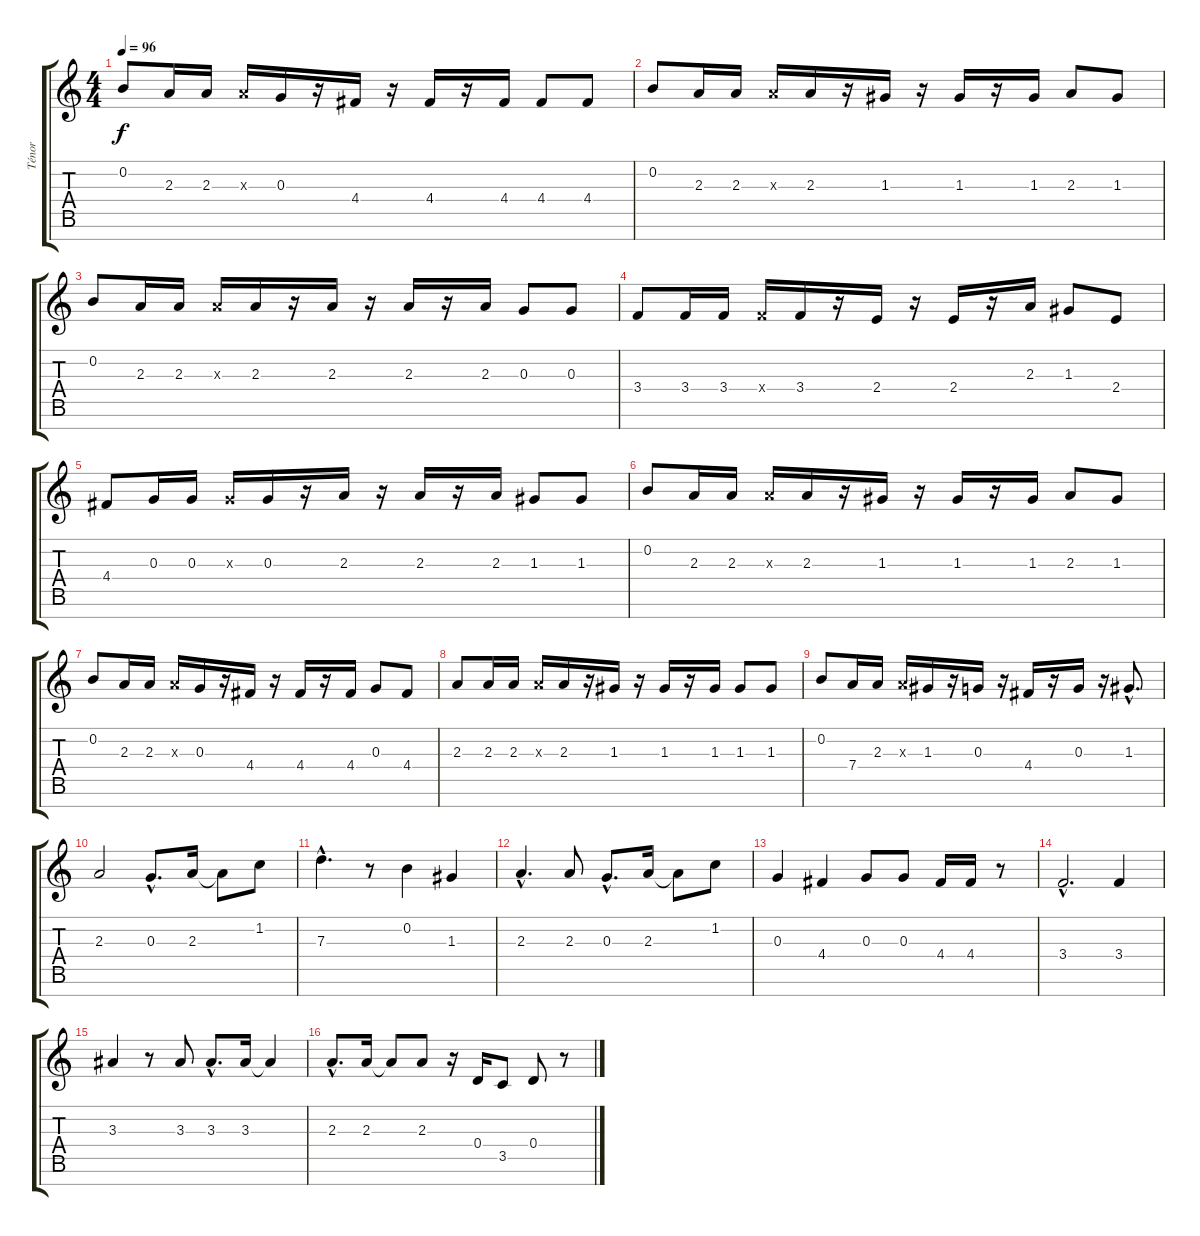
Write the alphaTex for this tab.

\track ("Ténor" "Ténor") {instrument acousticguitarnylon}
\staff {score tabs}
\tuning (E4 B3 G3 D3 A2 E2 B1) {hide}
\ts (4 4)
\tempo 96
\clef g2
\ks c
0.2.8{dy f} 2.3.16 2.3.16 2.3{x}.16 0.3.16 r.16 4.4.16 r.16 4.4.16 r.16 4.4.16 4.4.8 4.4.8 |
0.2.8 2.3.16 2.3.16 2.3{x}.16 2.3.16 r.16 1.3.16 r.16 1.3.16 r.16 1.3.16 2.3.8 1.3.8 |
0.2.8 2.3.16 2.3.16 2.3{x}.16 2.3.16 r.16 2.3.16 r.16 2.3.16 r.16 2.3.16 0.3.8 0.3.8 |
3.4.8 3.4.16 3.4.16 3.4{x}.16 3.4.16 r.16 2.4.16 r.16 2.4.16 r.16 2.3.16 1.3.8 2.4.8 |
4.4.8 0.3.16 0.3.16 0.3{x}.16 0.3.16 r.16 2.3.16 r.16 2.3.16 r.16 2.3.16 1.3.8 1.3.8 |
0.2.8 2.3.16 2.3.16 2.3{x}.16 2.3.16 r.16 1.3.16 r.16 1.3.16 r.16 1.3.16 2.3.8 1.3.8 |
0.2.8 2.3.16 2.3.16 2.3{x}.16 0.3.16 r.16 4.4.16 r.16 4.4.16 r.16 4.4.16 0.3.8 4.4.8 |
2.3.8 2.3.16 2.3.16 2.3{x}.16 2.3.16 r.16 1.3.16 r.16 1.3.16 r.16 1.3.16 1.3.8 1.3.8 |
0.2.8 7.4.16 2.3.16 2.3{x}.16 1.3.16 r.16 0.3.16 r.16 4.4.16 r.16 0.3.16 r.16 1.3{hac}.8{d} |
2.3.2 0.3{hac}.8{d} 2.3.16 2.3{t}.8 1.2.8 |
7.3{hac}.4{d} r.8 0.2.4 1.3.4 |
2.3{hac}.4{d} 2.3.8 0.3{hac}.8{d} 2.3.16 2.3{t}.8 1.2.8 |
0.3.4 4.4.4 0.3.8 0.3.8 4.4.16 4.4.16 r.8 |
3.4{hac}.2{d} 3.4.4 |
3.3.4 r.8 3.3.8 3.3{hac}.8{d} 3.3.16 3.3{t}.4 |
2.3{hac}.8{d} 2.3.16 2.3{t}.8 2.3.8 r.16 0.4.16 3.5.8 0.4.8 r.8
